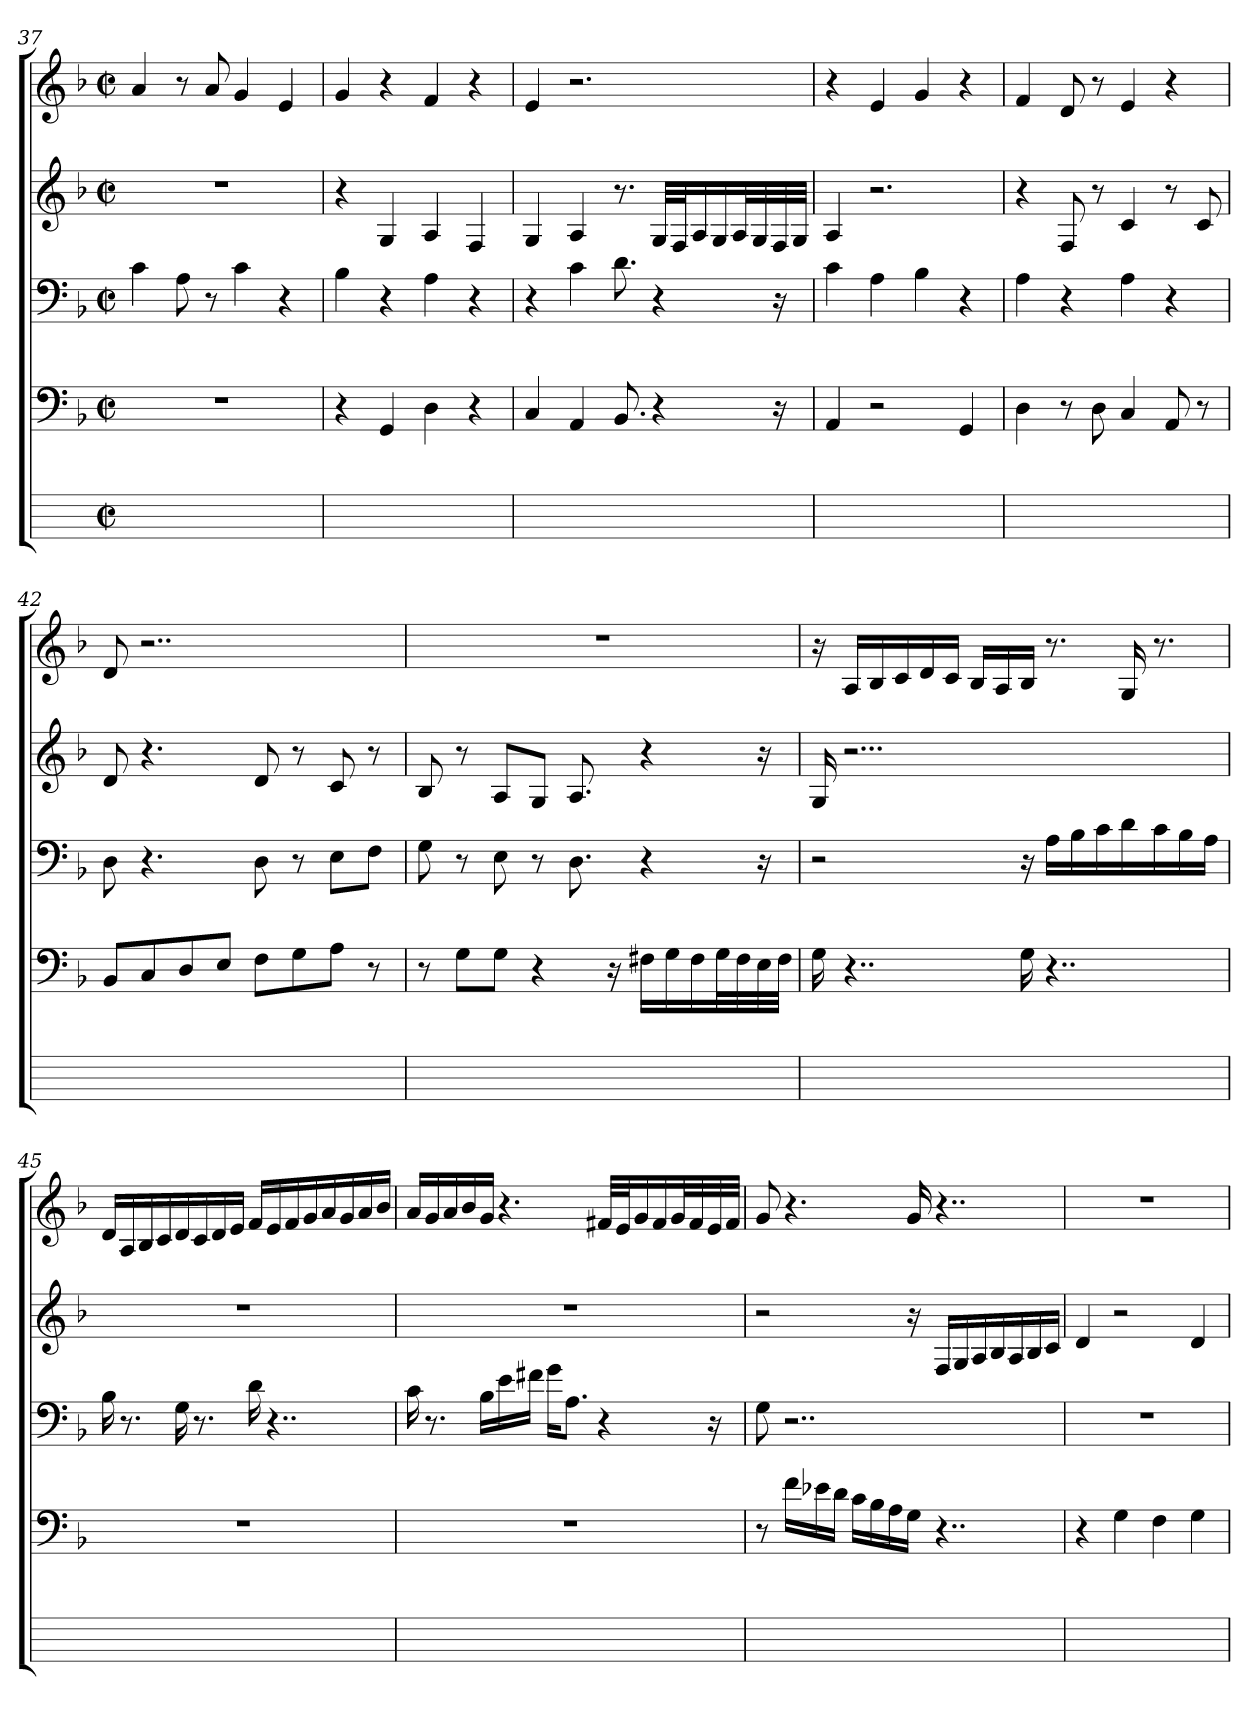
**kern	**kern	**kern	**kern	**kern
*part5	*part4	*part3	*part2	*part1
*staff5	*staff4	*staff3	*staff2	*staff1
*	*clefF4	*clefF4	*clefG2	*clefG2
*	*k[b-]	*k[b-]	*k[b-]	*k[b-]
*	*F:	*F:	*F:	*F:
*M2/2	*M2/2	*M2/2	*M2/2	*M2/2
*met(c|)	*met(c|)	*met(c|)	*met(c|)	*met(c|)
=37	=37	=37	=37	=37
1ryy	1r	4c	1r	4a
.	.	8A	.	8r
.	.	8r	.	8a
.	.	4c	.	4g
.	.	4r	.	4e
=38	=38	=38	=38	=38
1ryy	4r	4B-	4r	4g
.	4GG	4r	4G	4r
.	4D	4A	4A	4f
.	4r	4r	4F	4r
=39	=39	=39	=39	=39
1ryy	4C	4r	4G	4e
.	4AA	4c	4A	2.r
.	8.BB-	8.d	8.r	.
.	4r	4r	32GiLLL	.
.	.	.	32FiJ	.
.	.	.	16Aj	.
.	.	.	16Gi	.
.	.	.	32AiL	.
.	.	.	32Gi	.
.	16r	16r	32Fi	.
.	.	.	32GiJJJ	.
=40	=40	=40	=40	=40
1ryy	4AA	4c	4A	4r
.	2r	4A	2.r	4e
.	.	4B-	.	4g
.	4GG	4r	.	4r
=41	=41	=41	=41	=41
1ryy	4D	4A	4r	4f
.	8r	4r	8F	8d
.	8D	.	8r	8r
.	4C	4Aj	4c	4e
.	8AA	4r	8r	4r
.	8r	.	8c	.
=42	=42	=42	=42	=42
1ryy	8BB-L	8D	8d	8d
.	8C	4.r	4.r	2..r
.	8D	.	.	.
.	8EJ	.	.	.
.	8FL	8Dj	8dj	.
.	8G	8r	8r	.
.	8AJ	8EL	8c	.
.	8r	8FJ	8r	.
=43	=43	=43	=43	=43
1ryy	8r	8G	8B-	1r
.	8GL	8r	8r	.
.	8GJ	8E	8AZL	.
.	4r	8r	8GJ	.
.	.	8.D	8.A	.
.	16r	.	.	.
.	16F#XiLL	4r	4r	.
.	16Gj	.	.	.
.	16F#i	.	.	.
.	32GiL	.	.	.
.	32F#i	.	.	.
.	32Ei	16r	16r	.
.	32F#iJJJ	.	.	.
=44	=44	=44	=44	=44
1ryy	16G	2r	16G	16r
.	4..r	.	2...r	16AiLL
.	.	.	.	16B-i
.	.	.	.	16ci
.	.	.	.	16d
.	.	.	.	16ciJJ
.	.	.	.	16B-iLL
.	.	.	.	16Ai
.	16Gj	16r	.	16B-JJ
.	4..r	16AiLL	.	8.r
.	.	16B-i	.	.
.	.	16ci	.	.
.	.	16d	.	16G
.	.	16ci	.	8.r
.	.	16B-i	.	.
.	.	16AiJJ	.	.
=45	=45	=45	=45	=45
1ryy	1r	16B-	1r	16dLL
.	.	8.r	.	16Ai
.	.	.	.	16B-i
.	.	.	.	16ci
.	.	16G	.	16dj
.	.	8.r	.	16ci
.	.	.	.	16dj
.	.	.	.	16eiJJ
.	.	16d	.	16fLL
.	.	4..r	.	16ei
.	.	.	.	16fj
.	.	.	.	16gi
.	.	.	.	16a
.	.	.	.	16gi
.	.	.	.	16ai
.	.	.	.	16b-iJJ
=46	=46	=46	=46	=46
1ryy	1r	16c	1r	16ajLL
.	.	8.r	.	16gi
.	.	.	.	16aj
.	.	.	.	16b-i
.	.	16B-LL	.	16gJJ
.	.	16ei	.	4.r
.	.	16f#XiJJ	.	.
.	.	16giKL	.	.
.	.	8.AJ	.	.
.	.	4r	.	32f#iLLL
.	.	.	.	32eiJ
.	.	.	.	16gj
.	.	.	.	16f#i
.	.	.	.	32giL
.	.	.	.	32f#i
.	.	16r	.	32ei
.	.	.	.	32f#iJJJ
=47	=47	=47	=47	=47
1ryy	8r	8G	2r	8g
.	16fiLL	2..r	.	4.r
.	16e-Xi	.	.	.
.	16diJJ	.	.	.
.	16ciLL	.	.	.
.	16B-i	.	.	.
.	16Ai	.	.	.
.	16GJJ	.	16r	16gj
.	4..r	.	16FiLL	4..r
.	.	.	16Gi	.
.	.	.	16Ai	.
.	.	.	16B-i	.
.	.	.	16Ai	.
.	.	.	16B-i	.
.	.	.	16ciJJ	.
=48	=48	=48	=48	=48
1ryy	4r	1r	4d	1r
.	4G	.	2r	.
.	4F	.	.	.
.	4G	.	4d	.
=	=	=	=	=
*-	*-	*-	*-	*-
